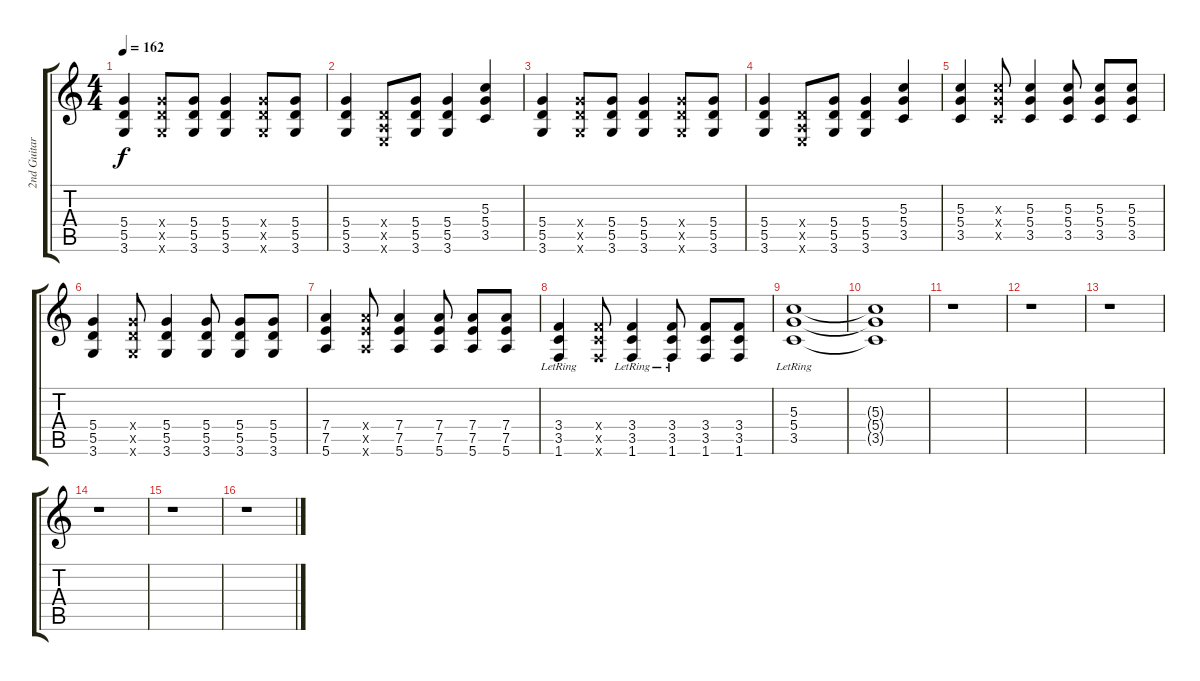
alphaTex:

\track ("2nd Guitar" "2nd Guitar") {instrument distortionguitar}
\staff {score tabs}
\tuning (E4 B3 G3 D3 A2 E2) {hide}
\ts (4 4)
\tempo 162
\clef g2
\ks c
(5.4 5.5 3.6).4{dy f} (5.4{x} 5.5{x} 3.6{x}).8 (5.4 5.5 3.6).8 (5.4 5.5 3.6).4 (5.4{x} 5.5{x} 3.6{x}).8 (5.4 5.5 3.6).8 |
(5.4 5.5 3.6).4 (0.4{x} 0.5{x} 0.6{x}).8 (5.4 5.5 3.6).8 (5.4 5.5 3.6).4 (5.3 5.4 3.5).4 |
(5.4 5.5 3.6).4 (5.4{x} 5.5{x} 3.6{x}).8 (5.4 5.5 3.6).8 (5.4 5.5 3.6).4 (5.4{x} 5.5{x} 3.6{x}).8 (5.4 5.5 3.6).8 |
(5.4 5.5 3.6).4 (0.4{x} 0.5{x} 0.6{x}).8 (5.4 5.5 3.6).8 (5.4 5.5 3.6).4 (5.3 5.4 3.5).4 |
(5.3 5.4 3.5).4 (5.3{x} 5.4{x} 3.5{x}).8 (5.3 5.4 3.5).4 (5.3 5.4 3.5).8 (5.3 5.4 3.5).8 (5.3 5.4 3.5).8 |
(5.4 5.5 3.6).4 (5.4{x} 5.5{x} 3.6{x}).8 (5.4 5.5 3.6).4 (5.4 5.5 3.6).8 (5.4 5.5 3.6).8 (5.4 5.5 3.6).8 |
(7.4 7.5 5.6).4 (7.4{x} 7.5{x} 5.6{x}).8 (7.4 7.5 5.6).4 (7.4 7.5 5.6).8 (7.4 7.5 5.6).8 (7.4 7.5 5.6).8 |
(3.4 3.5 1.6{lr}).4 (3.4{x} 3.5{x} 1.6{x}).8 (3.4{lr} 3.5 1.6).4 (3.4 3.5{lr} 1.6).8 (3.4 3.5 1.6).8 (3.4 3.5 1.6).8 |
(5.3{lr} 5.4{lr} 3.5{lr}).1{volume 12} |
(5.3{t} 5.4{t} 3.5{t}).1{volume 10} |
r.1 |
r.1 |
r.1 |
r.1 |
r.1 |
r.1
